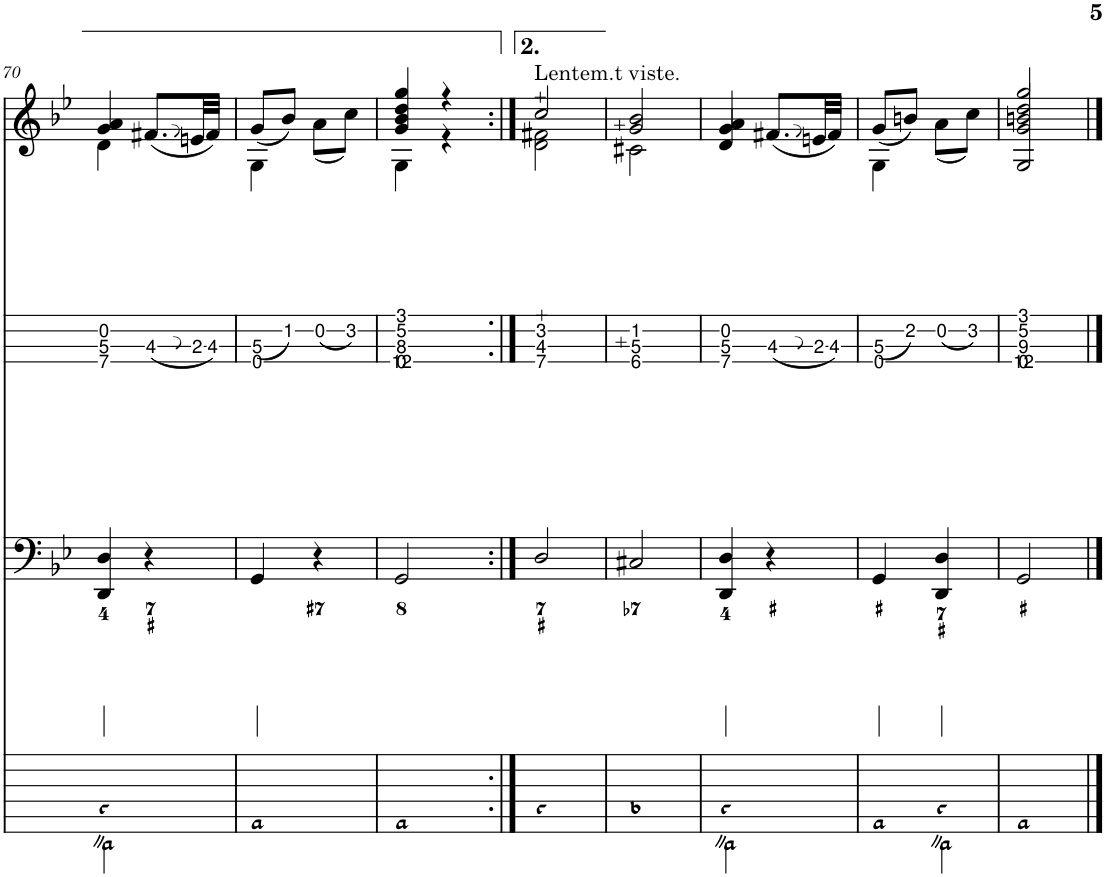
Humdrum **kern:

**kern	**kern	**kern	**kern
*part2	*part2	*part1	*part1
*staff4	*staff3	*staff2	*staff1
*I"Continuo	*	*I"Mandolína	*
!!LO:PB:g=z
*	*clefF4	*	*clefG2
*k[b-e-]	*k[b-e-]	*k[b-e-]	*k[b-e-]
*M2/4	*M2/4	*M2/4	*M2/4
=70	=70	=70	=70
*^	*^	*^	*^
4D/	4DD\	4D/	4DD/	4g 4a	4d	4g/ 4a/	4d\
4r	4ryy	4r	4ryy	8.f#XL	4ryy	(<8.f#X/L	4ryy
.	.	.	.	32enLL	.	32en/LL	.
.	.	.	.	32f#JJJ	.	32f#/JJJ)	.
*v	*v	*	*	*	*	*	*
*	*v	*v	*	*	*	*
=71	=71	=71	=71	=71	=71
4GG/	4GG/	8gL	4G	(<8g/L	4G\
.	.	8b-J	.	8b-/J)	.
4r	4r	8aL	4ryy	(<8a\L	4ryy
.	.	8ccJ	.	8cc\J)	.
=72	=72	=72	=72	=72	=72
2GG	2GG/	4g 4b- 4dd 4gg	4G	4g/ 4b-/ 4dd/ 4gg/	4G\
.	.	4r	4r	4r	4r
=73:|!	=73:|!	=73:|!	=73:|!	=73:|!	=73:|!
!	!	!	!	!LO:TX:a:t=Lentem.t viste.	!
2D	2D/	2cc	2d 2f#X	2cc/	2d\ 2f#X\
=74	=74	=74	=74	=74	=74
2C#X	2C#X/	2g 2b-	2c#X	2g/ 2b-/	2c#X\
=75	=75	=75	=75	=75	=75
*^	*^	*	*	*	*
4D/	4DD\	4D/	4DD/	4g 4a	4d	4g/ 4a/	4d/
4r	4ryy	4r	4ryy	8.f#XL	4ryy	(<8.f#X/L	4ryy
.	.	.	.	32enLL	.	32en/LL	.
.	.	.	.	32f#JJJ	.	32f#/JJJ)	.
=76	=76	=76	=76	=76	=76	=76	=76
4GG/	4ryy	4GG/	4ryy	8gL	4G	(<8g/L	4G\
.	.	.	.	8bnJ	.	8bn/J)	.
4D/	4DD\	4D/	4DD/	8aL	4ryy	(<8a\L	4ryy
.	.	.	.	8ccJ	.	8cc\J)	.
*v	*v	*	*	*	*	*	*
*	*v	*v	*	*	*	*
=77	=77	=77	=77	=77	=77
2GG	2GG/	2gg	2G 2g 2bn 2dd	2gg/	2G/ 2g/ 2bn/ 2dd/
*	*	*v	*v	*	*
*	*	*	*v	*v
==	==	==	==
*-	*-	*-	*-
